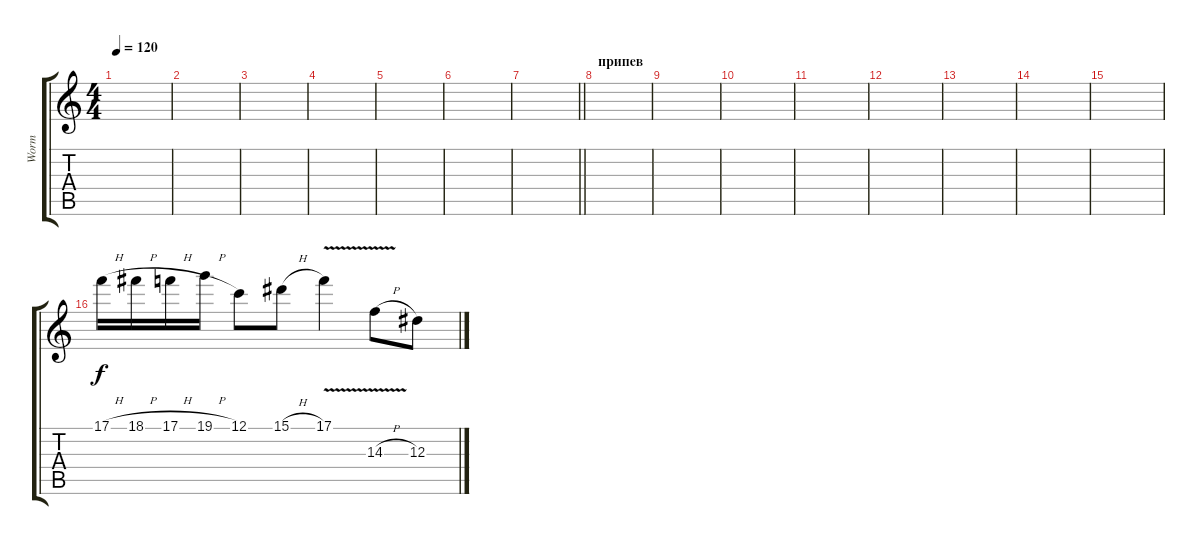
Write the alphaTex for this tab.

\track ("Worm" "Worm") {instrument overdrivenguitar}
\staff {score tabs}
\tuning (C4 G3 Eb3 Bb2 F2 C2) {hide}
\ts (4 4)
\tempo 120
\clef g2
\ks c
|
|
|
|
|
|
\barLineRight lightlight
|
\section ("" "припев")
|
|
|
|
|
|
|
|
17.1{h}.16 18.1{h}.16 17.1{h}.16 19.1{h}.16 12.1.8 15.1{h}.8 17.1{v}.4 14.3{v h}.8 12.3.8
